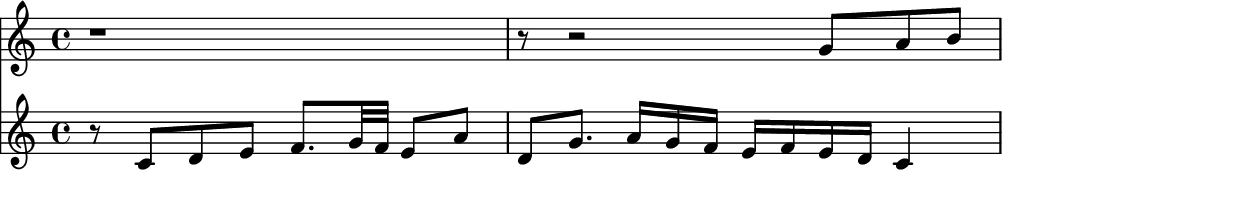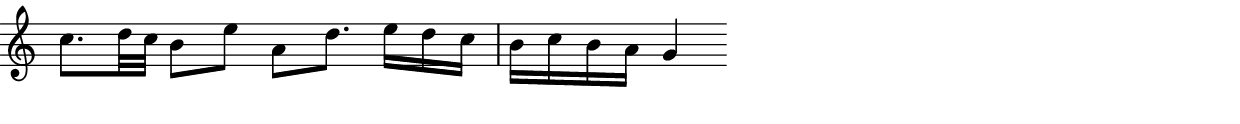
\include "lilypond-book-preamble.ly"
\paper {
  #(define dump-extents #t)

  indent = 0\mm
  line-width = 210\mm - 2.0 * 0.4\in
  ragged-right = ##t
  force-assignment = #""
  line-width = #(- line-width (* mm  3.000000))
}
\layout {
}
<<
    \new Staff {   \set Staff.instrumentName = "" r1 r8 r2 <g'>8 <a'>8 <b'>8 <c''>8. <d''>32 <c''>32 <b'>8 <e''>8 <a'>8 <d''>8. <e''>16 <d''>16 <c''>16 <b'>16 <c''>16 <b'>16 <a'>16 <g'>4
               }
    \new Staff {   \set Staff.instrumentName = "" r8 <c'>8 <d'>8 <e'>8 <f'>8. <g'>32 <f'>32 <e'>8 <a'>8 <d'>8 <g'>8. <a'>16 <g'>16 <f'>16 <e'>16 <f'>16 <e'>16 <d'>16 <c'>4
               }
>>